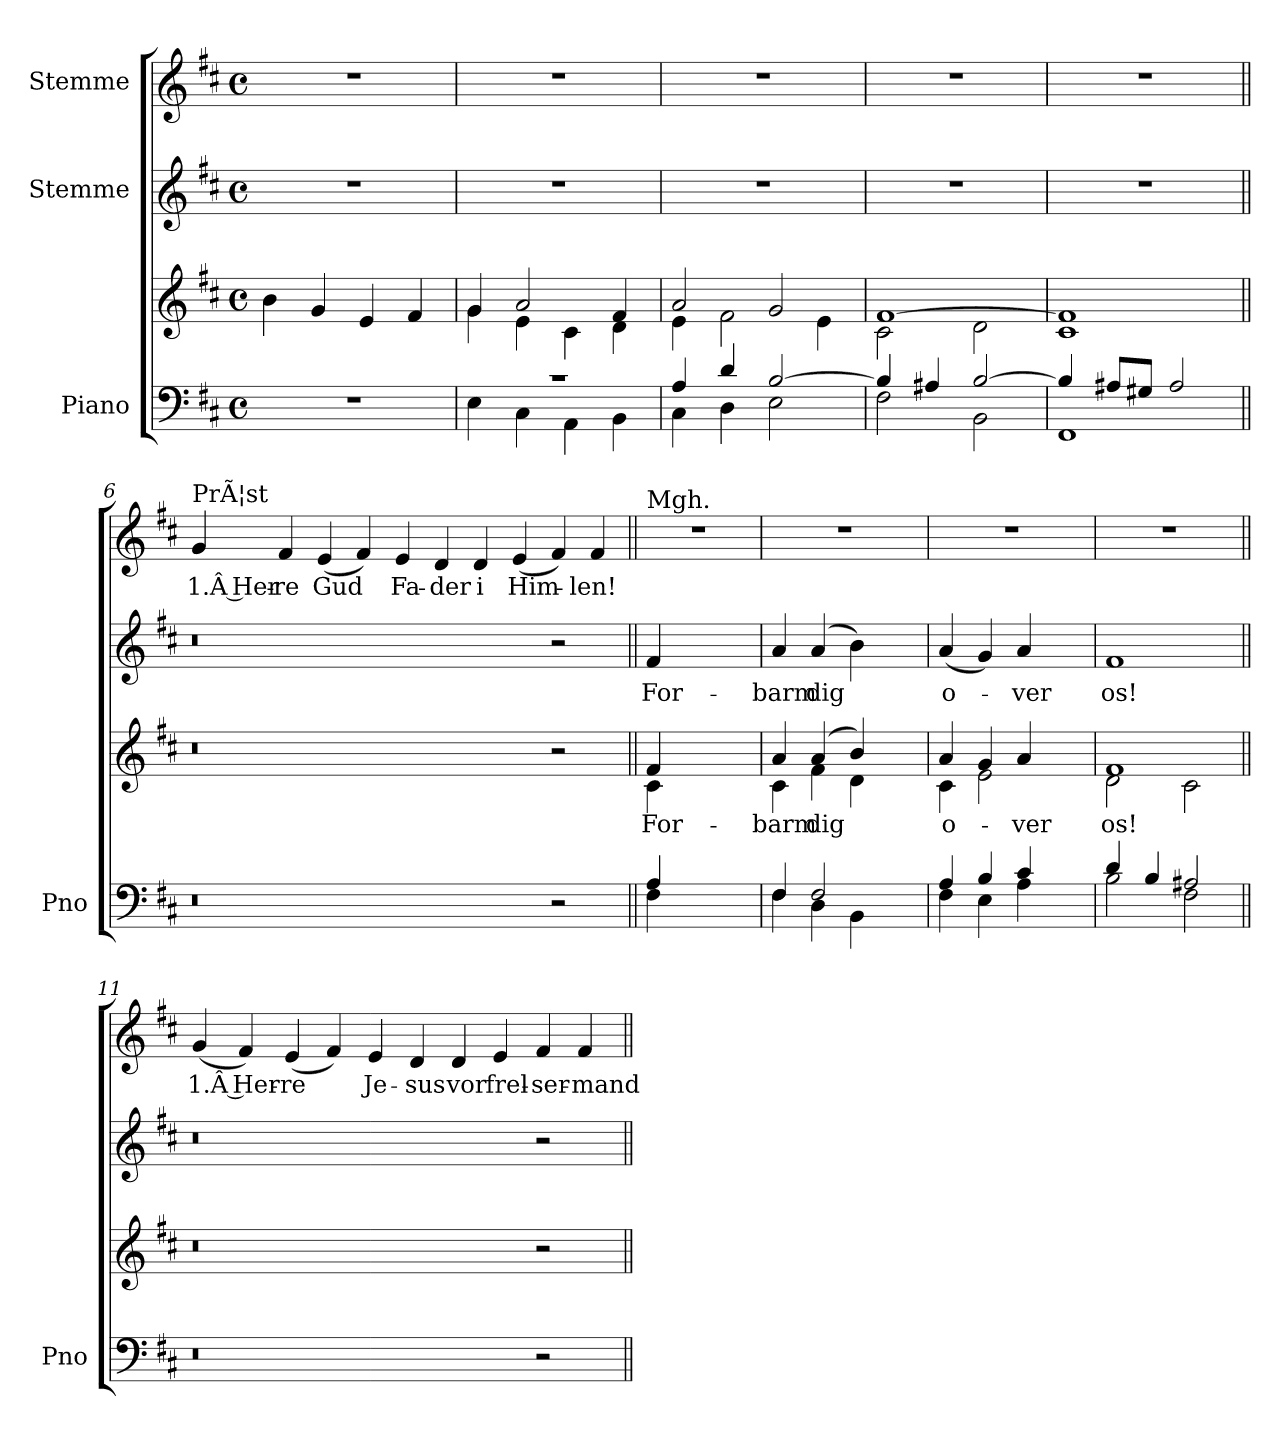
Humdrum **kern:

**kern	**kern	**text	**kern	**text	**kern	**text
*part3	*part3	*part3	*part2	*part2	*part1	*part1
*staff4	*staff3	*staff3	*staff2	*staff2	*staff1	*staff1
*I"Piano	*	*	*I"Stemme	*	*I"Stemme	*
*I'Pno	*	*	*	*	*	*
*clefF4	*clefG2	*	*clefG2	*	*clefG2	*
*k[f#c#]	*k[f#c#]	*	*k[f#c#]	*	*k[f#c#]	*
*M4/4	*M4/4	*	*M4/4	*	*M4/4	*
*met(c)	*met(c)	*	*met(c)	*	*met(c)	*
=1	=1	=1	=1	=1	=1	=1
1r	4b\	.	1r	.	1r	.
.	4g/	.	.	.	.	.
.	4e/	.	.	.	.	.
.	4f#/	.	.	.	.	.
=2	=2	=2	=2	=2	=2	=2
*^	*^	*	*	*	*	*
1r	4E\	4g/	4g\	.	1r	.	1r	.
.	4C#\	2a/	4e\	.	.	.	.	.
.	4AA\	.	4c#\	.	.	.	.	.
.	4BB\	4f#/	4d\	.	.	.	.	.
=3	=3	=3	=3	=3	=3	=3	=3	=3
4A/	4C#\	2a/	4e\	.	1r	.	1r	.
4d/	4D\	.	2f#\	.	.	.	.	.
[2B/	2E\	2g/	.	.	.	.	.	.
.	.	.	4e\	.	.	.	.	.
=4	=4	=4	=4	=4	=4	=4	=4	=4
4B/]	2F#\	[1f#	2c#\	.	1r	.	1r	.
4A#X/	.	.	.	.	.	.	.	.
[2B/	2BB\	.	2d\	.	.	.	.	.
=5	=5	=5	=5	=5	=5	=5	=5	=5
4B/]	1FF#	1f#]	1c#	.	1r	.	1r	.
8A#X/L	.	.	.	.	.	.	.	.
8G#X/J	.	.	.	.	.	.	.	.
2A#/	.	.	.	.	.	.	.	.
*v	*v	*	*	*	*	*	*	*
*	*v	*v	*	*	*	*	*
!!LO:LB:g=z
=6||	=6||	=6||	=6||	=6||	=6||	=6||
!	!	!	!	!	!LO:TX:t=PrÃ¦st	!
!	!	!	!	!	!	!LO:LY:b
0r	0r	.	0r	.	4g/	1.Â Her-
!	!	!	!	!	!	!LO:LY:b
.	.	.	.	.	4f#/	-re
!	!	!	!	!	!	!LO:LY:b
.	.	.	.	.	(4e/	Gud
.	.	.	.	.	4f#/)	.
!	!	!	!	!	!	!LO:LY:b
.	.	.	.	.	4e/	Fa-
!	!	!	!	!	!	!LO:LY:b
.	.	.	.	.	4d/	-der
!	!	!	!	!	!	!LO:LY:b
.	.	.	.	.	4d/	i
!	!	!	!	!	!	!LO:LY:b
.	.	.	.	.	(4e/	Him-
2r	2r	.	2r	.	4f#/)	.
!	!	!	!	!	!	!LO:LY:b
.	.	.	.	.	4f#/	-len!
!!LO:LB:g=z
=7||	=7||	=7||	=7||	=7||	=7||	=7||
*^	*	*	*	*	*	*
!	!	!	!	!	!	!LO:TX:t=Mgh.	!
!	!	!	!LO:LY:b	!	!LO:LY:b	!	!
*	*	*^	*	*	*	*	*
4A/	4F#\	4f#/	4c#\	For-	4f#/	For-	1r	.
2.ryy	2.ryy	2.ryy	2.ryy	.	2.ryy	.	.	.
=8	=8	=8	=8	=8	=8	=8	=8	=8
!	!	!	!	!LO:LY:b	!	!LO:LY:b	!	!
4F#/	4F#\	4a/	4c#\	-barm	4a/	-barm	1r	.
!	!	!	!	!LO:LY:b	!	!LO:LY:b	!	!
2F#/	4D\	(4a/	4f#\	dig	(4a/	dig	.	.
.	4BB\	4b/)	4d\	.	4b\)	.	.	.
4ryy	4ryy	4ryy	4ryy	.	4ryy	.	.	.
=9	=9	=9	=9	=9	=9	=9	=9	=9
!	!	!	!	!LO:LY:b	!	!LO:LY:b	!	!
4A/	4F#\	4a/	4c#\	o-	(4a/	o-	1r	.
4B/	4E\	4g/	2e\	.	4g/)	.	.	.
!	!	!	!	!LO:LY:b	!	!LO:LY:b	!	!
4c#/	4A\	4a/	.	-ver	4a/	-ver	.	.
4ryy	4ryy	4ryy	4ryy	.	4ryy	.	.	.
=10	=10	=10	=10	=10	=10	=10	=10	=10
!	!	!	!	!LO:LY:b	!	!LO:LY:b	!	!
4d/	2B\	1f#	2d\	os!	1f#	os!	1r	.
4B/	.	.	.	.	.	.	.	.
2A#X/	2F#\	.	2c#\	.	.	.	.	.
!!LO:PB:g=z
=11||	=11||	=11||	=11||	=11||	=11||	=11||	=11||	=11||
!	!	!	!	!	!	!	!	!LO:LY:b
*v	*v	*	*	*	*	*	*	*
*	*v	*v	*	*	*	*	*
0r	0r	.	0r	.	(4g/	1.Â Her-
.	.	.	.	.	4f#/)	.
!	!	!	!	!	!	!LO:LY:b
.	.	.	.	.	(4e/	-re
.	.	.	.	.	4f#/)	.
!	!	!	!	!	!	!LO:LY:b
.	.	.	.	.	4e/	Je-
!	!	!	!	!	!	!LO:LY:b
.	.	.	.	.	4d/	-sus
!	!	!	!	!	!	!LO:LY:b
.	.	.	.	.	4d/	vor
!	!	!	!	!	!	!LO:LY:b
.	.	.	.	.	4e/	frel-
!	!	!	!	!	!	!LO:LY:b
2r	2r	.	2r	.	4f#/	-ser-
!	!	!	!	!	!	!LO:LY:b
.	.	.	.	.	4f#/	-mand
=||	=||	=||	=||	=||	=||	=||
*-	*-	*-	*-	*-	*-	*-
